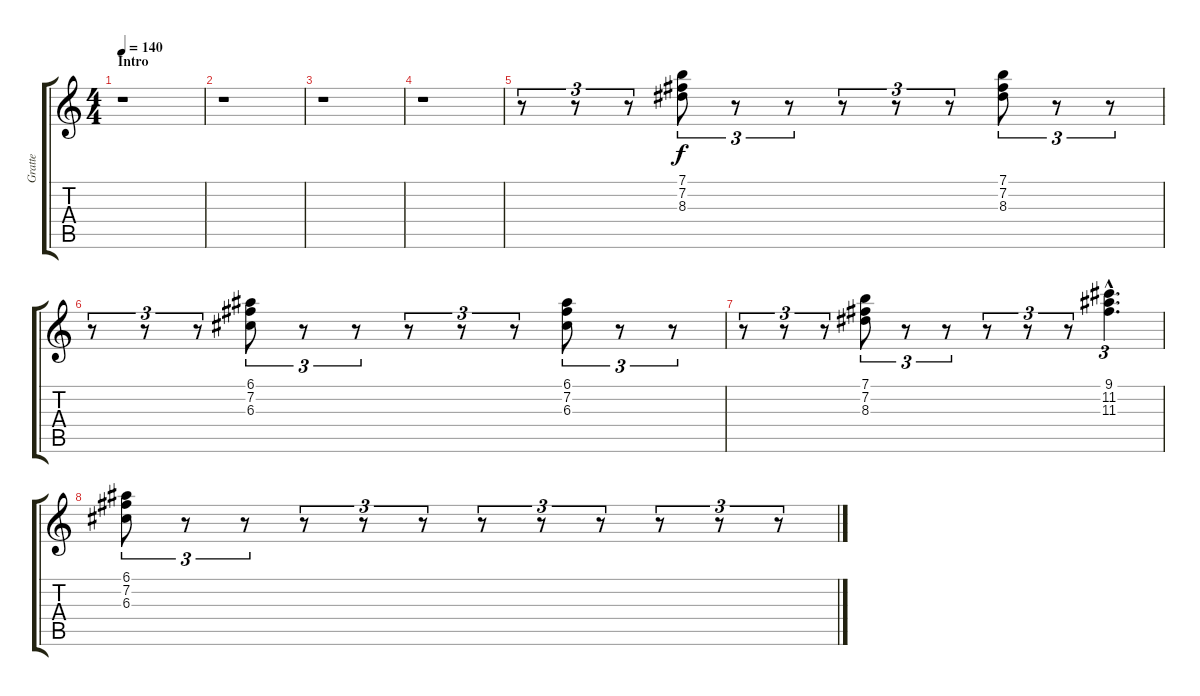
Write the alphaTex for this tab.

\track ("Gratte" "Gratte") {instrument electricguitarclean}
\staff {score tabs}
\tuning (E4 B3 G3 D3 A2 E2) {hide}
\ts (4 4)
\section ("" "Intro")
\tempo 140
\clef g2
\ks c
r.1{dy f instrument electricguitarclean} |
r.1 |
r.1 |
r.1 |
r.8{tu (3 2)} r.8{tu (3 2)} r.8{tu (3 2)} (7.1 7.2 8.3).8{tu (3 2)} r.8{tu (3 2)} r.8{tu (3 2)} r.8{tu (3 2)} r.8{tu (3 2)} r.8{tu (3 2)} (7.1 7.2 8.3).8{tu (3 2)} r.8{tu (3 2)} r.8{tu (3 2)} |
r.8{tu (3 2)} r.8{tu (3 2)} r.8{tu (3 2)} (6.1 7.2 6.3).8{tu (3 2)} r.8{tu (3 2)} r.8{tu (3 2)} r.8{tu (3 2)} r.8{tu (3 2)} r.8{tu (3 2)} (6.1 7.2 6.3).8{tu (3 2)} r.8{tu (3 2)} r.8{tu (3 2)} |
r.8{tu (3 2)} r.8{tu (3 2)} r.8{tu (3 2)} (7.1 7.2 8.3).8{tu (3 2)} r.8{tu (3 2)} r.8{tu (3 2)} r.8{tu (3 2)} r.8{tu (3 2)} r.8{tu (3 2)} (9.1{hac} 11.2{hac} 11.3{hac}).4{d tu (3 2)} |
(6.1 7.2 6.3).8{tu (3 2)} r.8{tu (3 2)} r.8{tu (3 2)} r.8{tu (3 2)} r.8{tu (3 2)} r.8{tu (3 2)} r.8{tu (3 2)} r.8{tu (3 2)} r.8{tu (3 2)} r.8{tu (3 2)} r.8{tu (3 2)} r.8{tu (3 2)}
